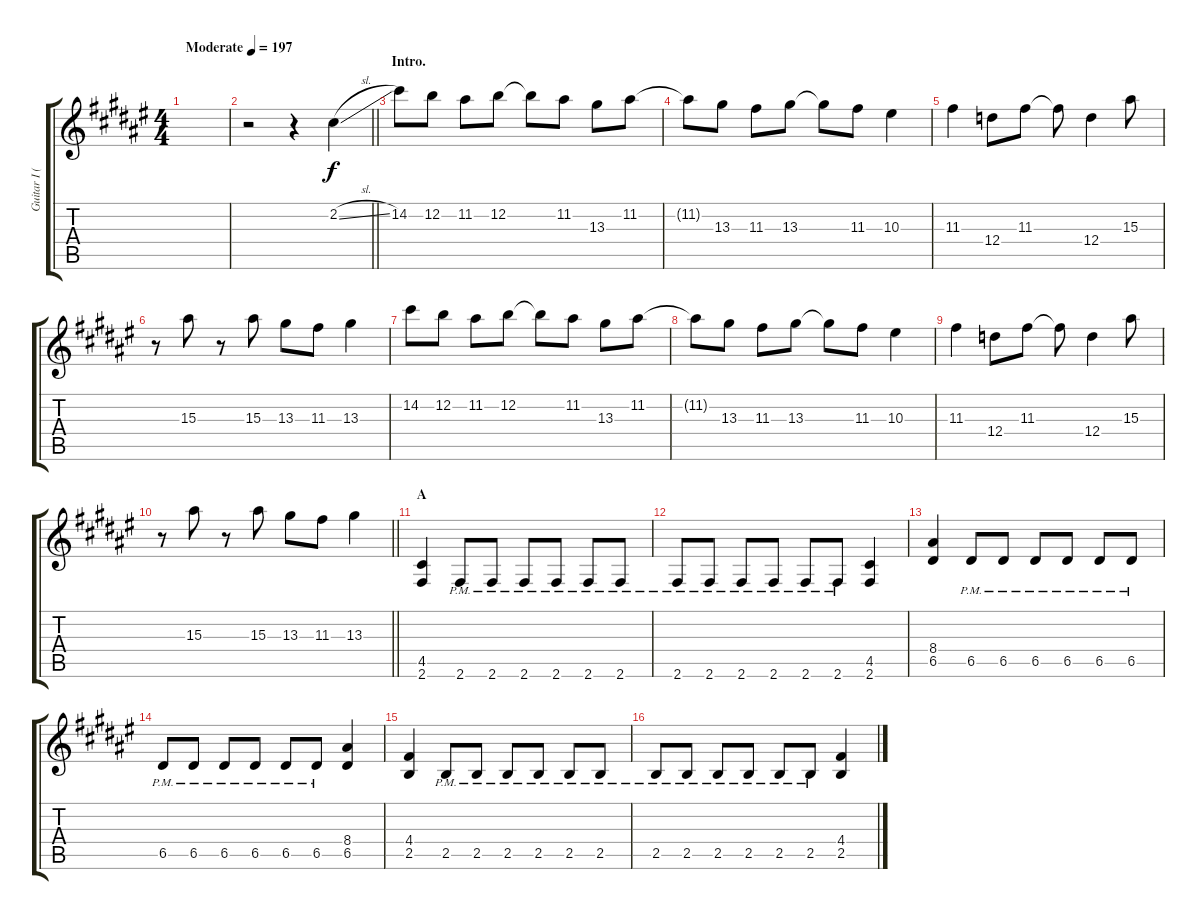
\track ("Guitar I (Hirasawa Yui)" "Guitar I (") {instrument overdrivenguitar}
\staff {score tabs}
\tuning (E4 B3 G3 D3 A2 E2) {hide}
\ts (4 4)
\tempo (197 "Moderate")
\clef g2
\ks f#
|
\barLineRight lightlight
r.2 r.4 2.2{sl}.4 |
\section ("" "Intro.")
14.2.8 12.2.8 11.2.8 12.2.8 12.2{t}.8 11.2.8 13.3.8 11.2.8 |
11.2{t}.8 13.3.8 11.3.8 13.3.8 13.3{t}.8 11.3.8 10.3.4 |
11.3.4 12.4.8 11.3.8 11.3{t}.8 12.4.4 15.3.8 |
r.8 15.3.8 r.8 15.3.8 13.3.8 11.3.8 13.3.4 |
14.2.8 12.2.8 11.2.8 12.2.8 12.2{t}.8 11.2.8 13.3.8 11.2.8 |
11.2{t}.8 13.3.8 11.3.8 13.3.8 13.3{t}.8 11.3.8 10.3.4 |
11.3.4 12.4.8 11.3.8 11.3{t}.8 12.4.4 15.3.8 |
\barLineRight lightlight
r.8 15.3.8 r.8 15.3.8 13.3.8 11.3.8 13.3.4 |
\section ("" "A")
(4.5 2.6).4 2.6{pm}.8 2.6{pm}.8 2.6{pm}.8 2.6{pm}.8 2.6{pm}.8 2.6{pm}.8 |
2.6{pm}.8 2.6{pm}.8 2.6{pm}.8 2.6{pm}.8 2.6{pm}.8 2.6{pm}.8 (4.5 2.6).4 |
(8.4 6.5).4 6.5{pm}.8 6.5{pm}.8 6.5{pm}.8 6.5{pm}.8 6.5{pm}.8 6.5{pm}.8 |
6.5{pm}.8 6.5{pm}.8 6.5{pm}.8 6.5{pm}.8 6.5{pm}.8 6.5{pm}.8 (8.4 6.5).4 |
(4.4 2.5).4 2.5{pm}.8 2.5{pm}.8 2.5{pm}.8 2.5{pm}.8 2.5{pm}.8 2.5{pm}.8 |
2.5{pm}.8 2.5{pm}.8 2.5{pm}.8 2.5{pm}.8 2.5{pm}.8 2.5{pm}.8 (4.4 2.5).4
